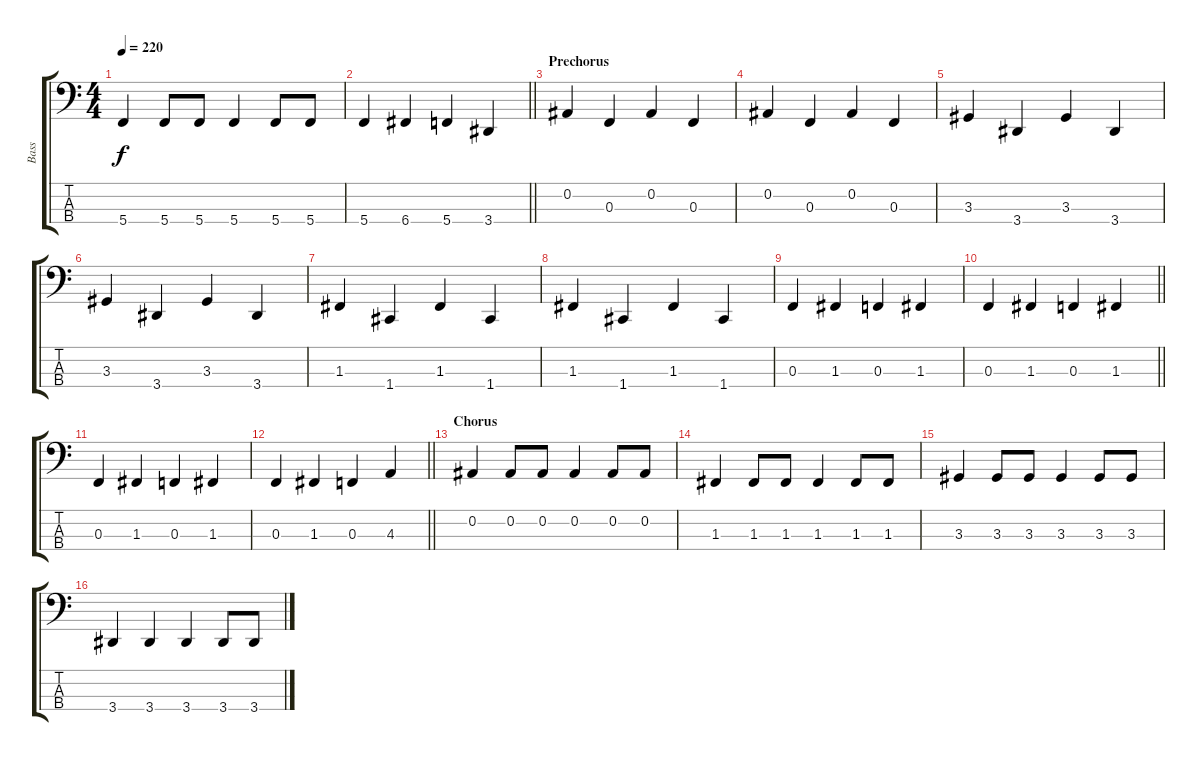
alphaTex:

\track ("Bass" "Bass") {instrument electricbassfinger}
\staff {score tabs}
\tuning (Eb2 Bb1 F1 C1) {hide}
\ts (4 4)
\tempo 220
\clef f4
\ks c
5.4.4{dy f} 5.4.8 5.4.8 5.4.4 5.4.8 5.4.8 |
\barLineRight lightlight
5.4.4 6.4.4 5.4.4 3.4.4 |
\section ("" "Prechorus")
0.2.4 0.3.4 0.2.4 0.3.4 |
0.2.4 0.3.4 0.2.4 0.3.4 |
3.3.4 3.4.4 3.3.4 3.4.4 |
3.3.4 3.4.4 3.3.4 3.4.4 |
1.3.4 1.4.4 1.3.4 1.4.4 |
1.3.4 1.4.4 1.3.4 1.4.4 |
0.3.4 1.3.4 0.3.4 1.3.4 |
\barLineRight lightlight
0.3.4 1.3.4 0.3.4 1.3.4 |
0.3.4 1.3.4 0.3.4 1.3.4 |
\barLineRight lightlight
0.3.4 1.3.4 0.3.4 4.3.4 |
\section ("" "Chorus")
0.2.4 0.2.8 0.2.8 0.2.4 0.2.8 0.2.8 |
1.3.4 1.3.8 1.3.8 1.3.4 1.3.8 1.3.8 |
3.3.4 3.3.8 3.3.8 3.3.4 3.3.8 3.3.8 |
3.4.4 3.4.4 3.4.4 3.4.8 3.4.8
